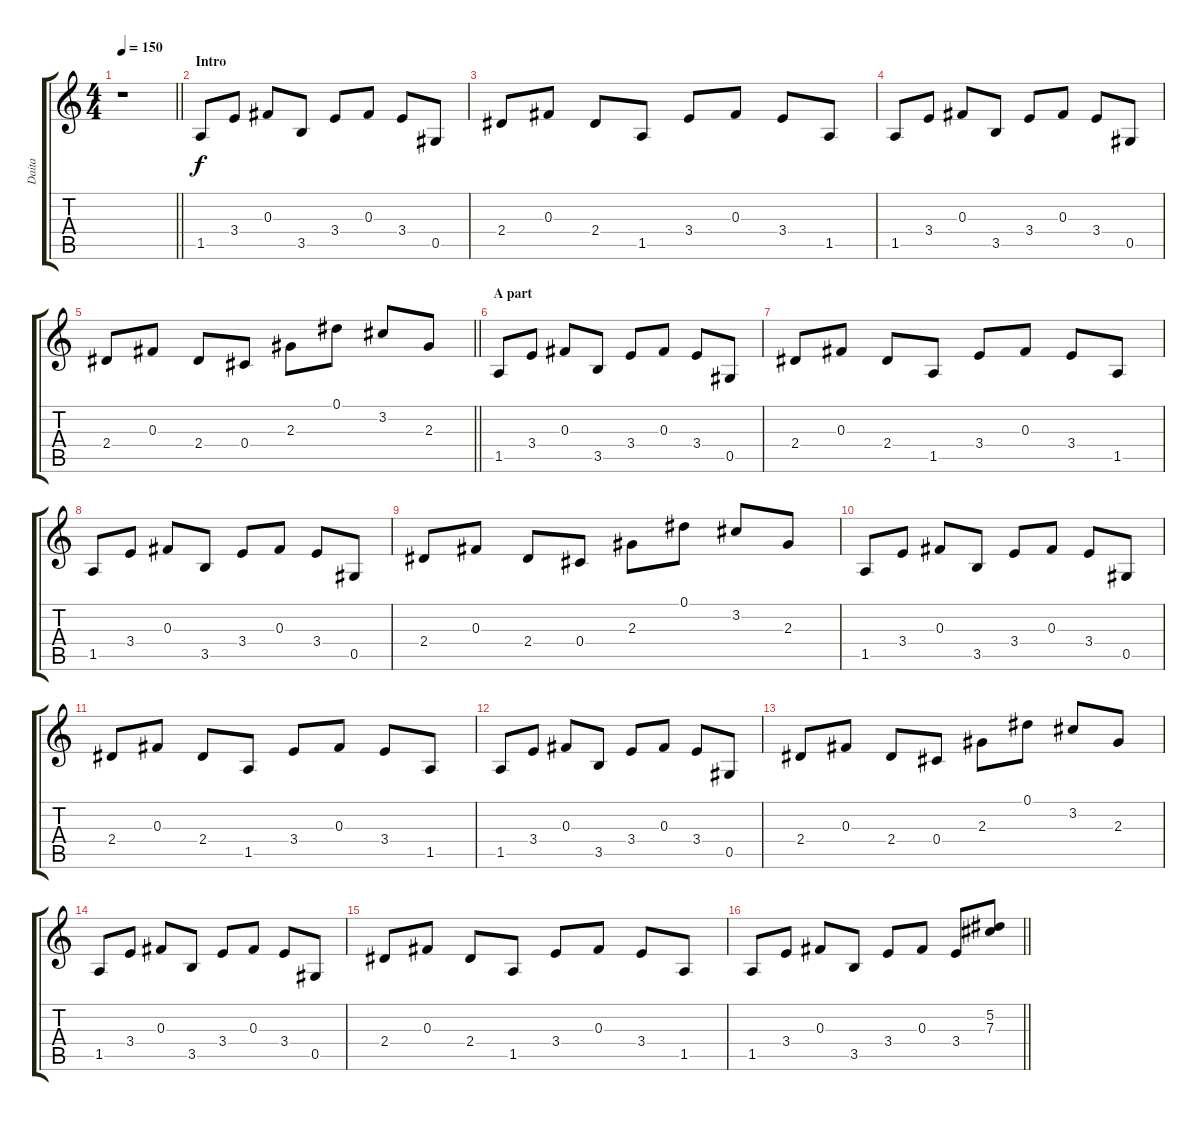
\track ("Daita" "Daita") {instrument distortionguitar}
\staff {score tabs}
\tuning (Eb4 Bb3 Gb3 Db3 Ab2 Eb2) {hide}
\ts (4 4)
\tempo 150
\clef g2
\barLineRight lightlight
\ks c
r.1{dy f instrument distortionguitar} |
\section ("" "Intro")
1.5.8{instrument electricguitarclean} 3.4.8 0.3.8 3.5.8 3.4.8 0.3.8 3.4.8 0.5.8 |
2.4.8 0.3.8 2.4.8 1.5.8 3.4.8 0.3.8 3.4.8 1.5.8 |
1.5.8 3.4.8 0.3.8 3.5.8 3.4.8 0.3.8 3.4.8 0.5.8 |
\barLineRight lightlight
2.4.8 0.3.8 2.4.8 0.4.8 2.3.8 0.1.8 3.2.8 2.3.8 |
\section ("" "A part")
1.5.8 3.4.8 0.3.8 3.5.8 3.4.8 0.3.8 3.4.8 0.5.8 |
2.4.8 0.3.8 2.4.8 1.5.8 3.4.8 0.3.8 3.4.8 1.5.8 |
1.5.8 3.4.8 0.3.8 3.5.8 3.4.8 0.3.8 3.4.8 0.5.8 |
2.4.8 0.3.8 2.4.8 0.4.8 2.3.8 0.1.8 3.2.8 2.3.8 |
1.5.8 3.4.8 0.3.8 3.5.8 3.4.8 0.3.8 3.4.8 0.5.8 |
2.4.8 0.3.8 2.4.8 1.5.8 3.4.8 0.3.8 3.4.8 1.5.8 |
1.5.8 3.4.8 0.3.8 3.5.8 3.4.8 0.3.8 3.4.8 0.5.8 |
2.4.8 0.3.8 2.4.8 0.4.8 2.3.8 0.1.8 3.2.8 2.3.8 |
1.5.8 3.4.8 0.3.8 3.5.8 3.4.8 0.3.8 3.4.8 0.5.8 |
2.4.8 0.3.8 2.4.8 1.5.8 3.4.8 0.3.8 3.4.8 1.5.8 |
\barLineRight lightlight
1.5.8 3.4.8 0.3.8 3.5.8 3.4.8 0.3.8 3.4.8 (5.2 7.3).8{instrument distortionguitar}
